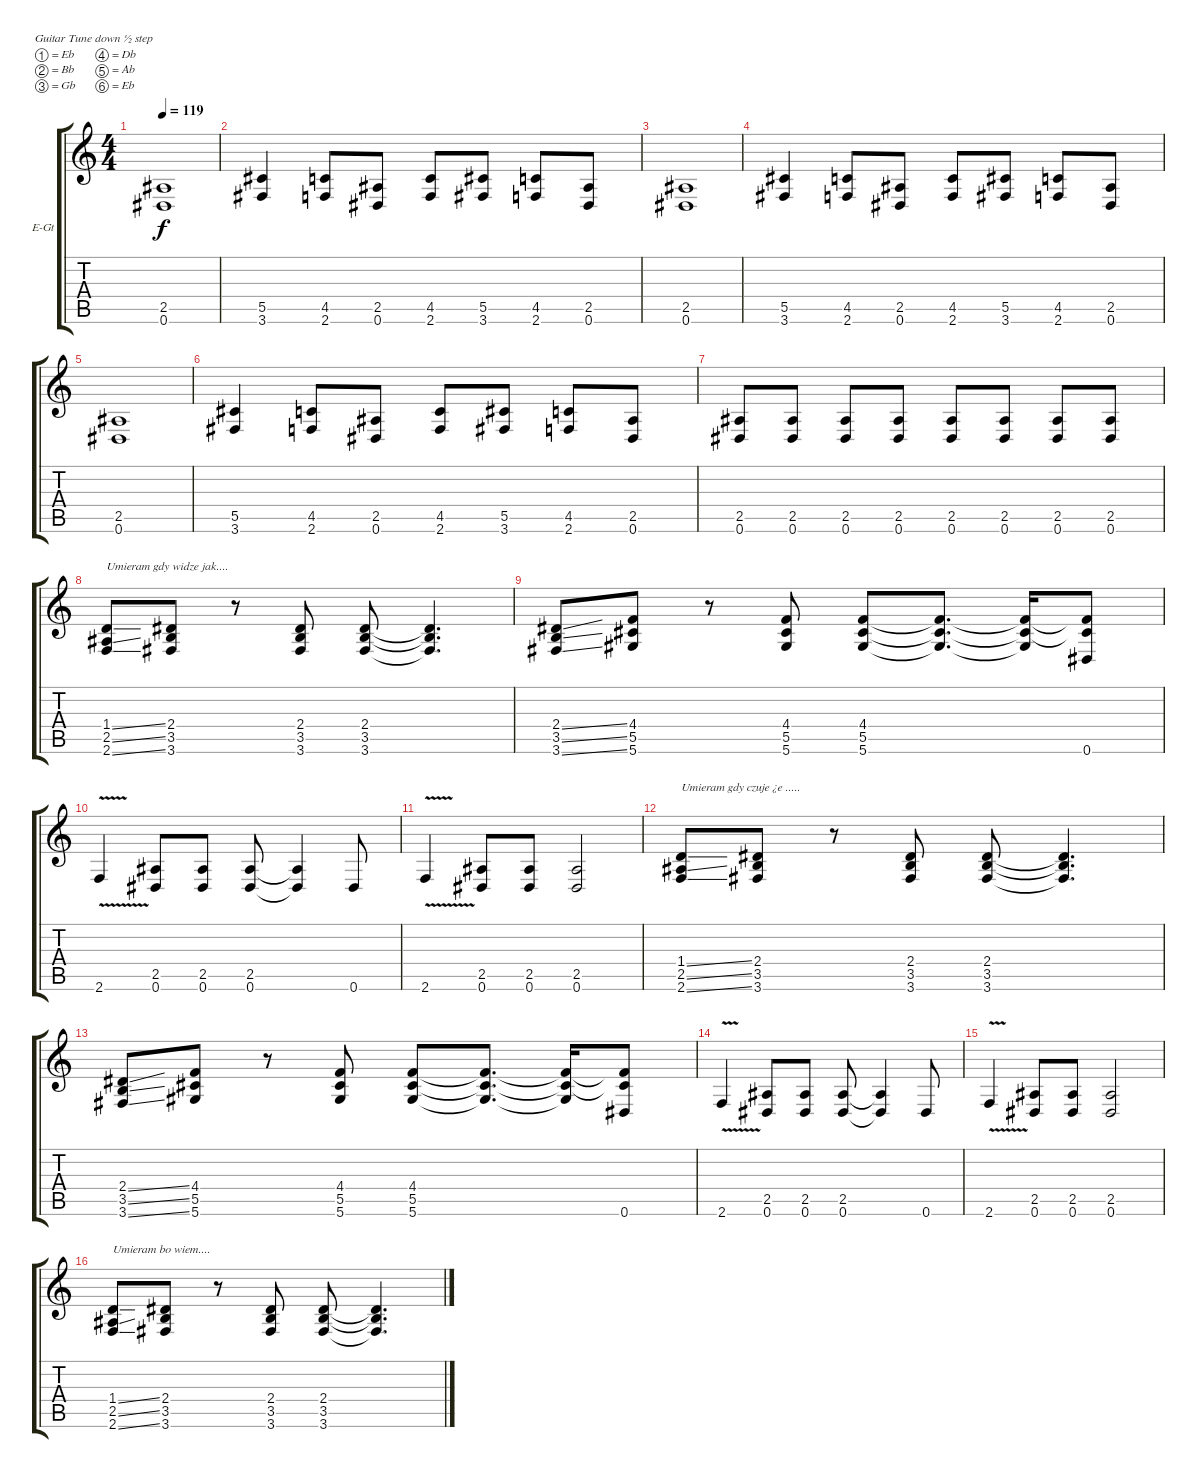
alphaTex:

\bracketExtendMode groupsimilarinstruments
\firstSystemTrackNameOrientation horizontal
\otherSystemsTrackNameOrientation horizontal
\track ("Guitar 3 Distortion " "E-Gt") {instrument distortionguitar}
\staff {score tabs}
\tuning (Eb4 Bb3 Gb3 Db3 Ab2 Eb2)
\ts (4 4)
\tempo 119
\clef g2
\ks c
(2.5 0.6).1{dy f} |
(5.5 3.6).4 (4.5 2.6).8 (2.5 0.6).8 (4.5 2.6).8 (5.5 3.6).8 (4.5 2.6).8 (2.5 0.6).8 |
(2.5 0.6).1 |
(5.5 3.6).4 (4.5 2.6).8 (2.5 0.6).8 (4.5 2.6).8 (5.5 3.6).8 (4.5 2.6).8 (2.5 0.6).8 |
(2.5 0.6).1 |
(5.5 3.6).4 (4.5 2.6).8 (2.5 0.6).8 (4.5 2.6).8 (5.5 3.6).8 (4.5 2.6).8 (2.5 0.6).8 |
(2.5 0.6).8 (2.5 0.6).8 (2.5 0.6).8 (2.5 0.6).8 (2.5 0.6).8 (2.5 0.6).8 (2.5 0.6).8 (2.5 0.6).8 |
(1.4{ss} 2.5{ss} 2.6{ss}).8{txt "Umieram gdy widze jak...."} (2.4 3.5 3.6).8 r.8 (2.4 3.5 3.6).8 (2.4 3.5 3.6).8 (2.4{t} 3.5{t} 3.6{t}).4{d} |
(2.4{ss} 3.5{ss} 3.6{ss}).8 (4.4 5.5 5.6).8 r.8 (4.4 5.5 5.6).8 (4.4 5.5 5.6).8 (4.4{t} 5.5{t} 5.6{t}).8{d} (4.4{t} 5.5{t} 5.6{t}).16 (4.4{t} 5.5{t} 0.6).8 |
2.6{v}.4 (2.5 0.6).8 (2.5 0.6).8 (2.5 0.6).8 (2.5{t} 0.6{t}).4 0.6.8 |
2.6{v}.4 (2.5 0.6).8 (2.5 0.6).8 (2.5 0.6).2 |
(1.4{ss} 2.5{ss} 2.6{ss}).8{txt "Umieram gdy czuje ¿e ....."} (2.4 3.5 3.6).8 r.8 (2.4 3.5 3.6).8 (2.4 3.5 3.6).8 (2.4{t} 3.5{t} 3.6{t}).4{d} |
(2.4{ss} 3.5{ss} 3.6{ss}).8 (4.4 5.5 5.6).8 r.8 (4.4 5.5 5.6).8 (4.4 5.5 5.6).8 (4.4{t} 5.5{t} 5.6{t}).8{d} (4.4{t} 5.5{t} 5.6{t}).16 (4.4{t} 5.5{t} 0.6).8 |
2.6{v}.4 (2.5 0.6).8 (2.5 0.6).8 (2.5 0.6).8 (2.5{t} 0.6{t}).4 0.6.8 |
2.6{v}.4 (2.5 0.6).8 (2.5 0.6).8 (2.5 0.6).2 |
(1.4{ss} 2.5{ss} 2.6{ss}).8{txt "Umieram bo wiem...."} (2.4 3.5 3.6).8 r.8 (2.4 3.5 3.6).8 (2.4 3.5 3.6).8 (2.4{t} 3.5{t} 3.6{t}).4{d}
